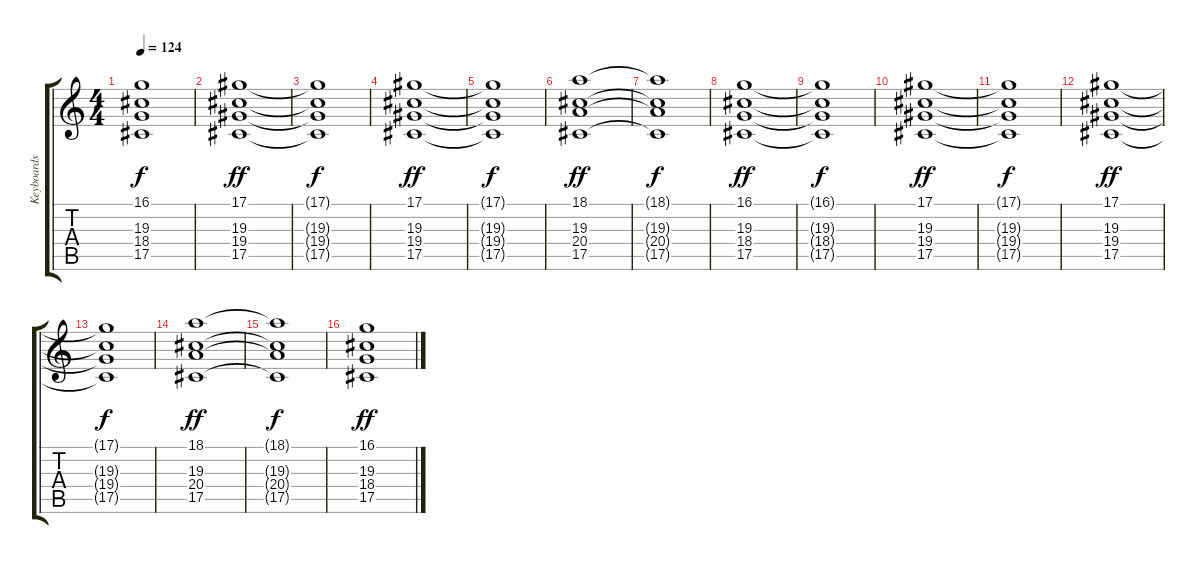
\track ("Keyboards" "Keyboards") {instrument stringensemble1}
\staff {score tabs}
\tuning (Eb4 Bb3 Gb3 Db3 Ab2 Eb2) {hide}
\ts (4 4)
\tempo 124
\clef g2
\ks c
(16.1{t} 19.3{t} 18.4{t} 17.5{t}).1{dy f} |
(17.1 19.3 19.4 17.5).1{dy ff} |
(17.1{t} 19.3{t} 19.4{t} 17.5{t}).1{dy f} |
(17.1 19.3 19.4 17.5).1{dy ff} |
(17.1{t} 19.3{t} 19.4{t} 17.5{t}).1{dy f} |
(18.1 19.3 20.4 17.5).1{dy ff} |
(18.1{t} 19.3{t} 20.4{t} 17.5{t}).1{dy f} |
(16.1 19.3 18.4 17.5).1{dy ff} |
(16.1{t} 19.3{t} 18.4{t} 17.5{t}).1{dy f} |
(17.1 19.3 19.4 17.5).1{dy ff} |
(17.1{t} 19.3{t} 19.4{t} 17.5{t}).1{dy f} |
(17.1 19.3 19.4 17.5).1{dy ff} |
(17.1{t} 19.3{t} 19.4{t} 17.5{t}).1{dy f} |
(18.1 19.3 20.4 17.5).1{dy ff} |
(18.1{t} 19.3{t} 20.4{t} 17.5{t}).1{dy f} |
(16.1 19.3 18.4 17.5).1{dy ff}
